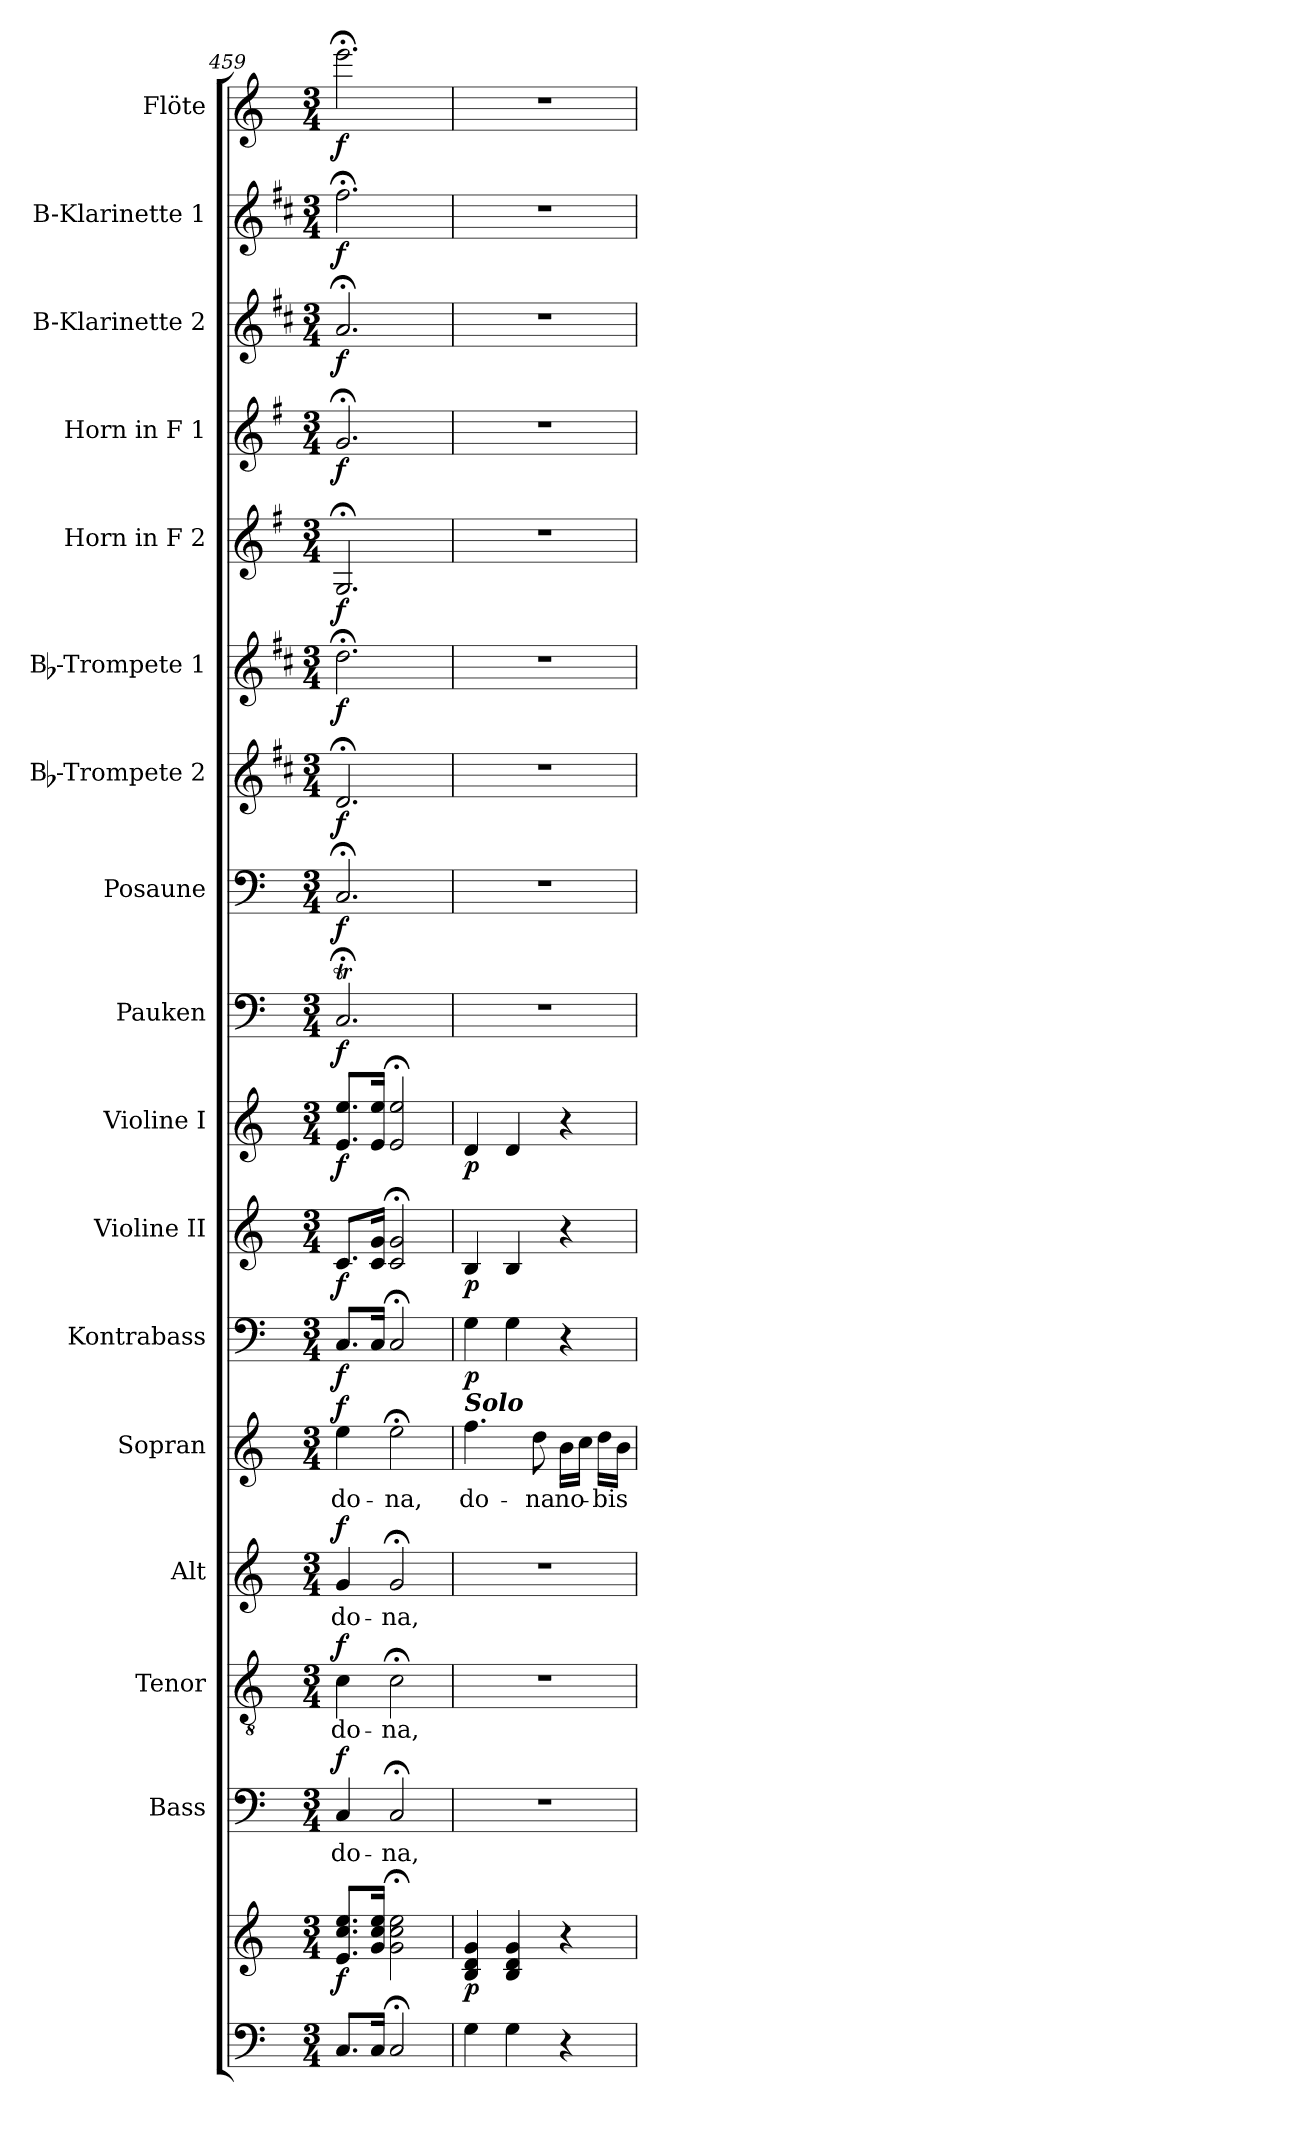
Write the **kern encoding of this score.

**kern	**kern	**dynam	**kern	**text	**dynam	**kern	**text	**dynam	**kern	**text	**dynam	**kern	**text	**dynam	**kern	**dynam	**kern	**dynam	**kern	**dynam	**kern	**dynam	**kern	**dynam	**kern	**dynam	**kern	**dynam	**kern	**dynam	**kern	**dynam	**kern	**dynam	**kern	**dynam	**kern	**dynam
*part17	*part17	*part17	*part16	*part16	*part16	*part15	*part15	*part15	*part14	*part14	*part14	*part13	*part13	*part13	*part12	*part12	*part11	*part11	*part10	*part10	*part9	*part9	*part8	*part8	*part7	*part7	*part6	*part6	*part5	*part5	*part4	*part4	*part3	*part3	*part2	*part2	*part1	*part1
*staff18	*staff17	*staff17/18	*staff16	*staff16	*staff16	*staff15	*staff15	*staff15	*staff14	*staff14	*staff14	*staff13	*staff13	*staff13	*staff12	*staff12	*staff11	*staff11	*staff10	*staff10	*staff9	*staff9	*staff8	*staff8	*staff7	*staff7	*staff6	*staff6	*staff5	*staff5	*staff4	*staff4	*staff3	*staff3	*staff2	*staff2	*staff1	*staff1
*	*	*	*I"Bass	*	*	*I"Tenor	*	*	*I"Alt	*	*	*I"Sopran	*	*	*I"Kontrabass	*	*I"Violine II	*	*I"Violine I	*	*I"Pauken	*	*I"Posaune	*	*I"Bb-Trompete 2	*	*I"Bb-Trompete 1	*	*I"Horn in F 2	*	*I"Horn in F 1	*	*I"B-Klarinette 2	*	*I"B-Klarinette 1	*	*I"Flöte	*
*	*	*	*I'B.	*	*	*I'T.	*	*	*I'A.	*	*	*I'S.	*	*	*I'Kb.	*	*I'Vl. II	*	*I'Vl. I	*	*I'Pk.	*	*I'Pos.	*	*I'Bb Trp. 2	*	*I'Bb Trp. 1	*	*I'Hrn. 2	*	*I'Hrn. 1	*	*I'B Kl. 2	*	*I'B Kl. 1	*	*I'Fl.	*
*clefF4	*clefG2	*	*clefF4	*	*	*clefGv2	*	*	*clefG2	*	*	*clefG2	*	*	*clefF4	*	*clefG2	*	*clefG2	*	*clefF4	*	*clefF4	*	*clefG2	*	*clefG2	*	*clefG2	*	*clefG2	*	*clefG2	*	*clefG2	*	*clefG2	*
*	*	*	*	*	*	*	*	*	*	*	*	*	*	*	*ITrd7c12	*	*	*	*	*	*	*	*	*	*ITrd1c2	*	*ITrd1c2	*	*ITrd4c7	*	*ITrd4c7	*	*ITrd1c2	*	*ITrd1c2	*	*	*
*k[]	*k[]	*	*k[]	*	*	*k[]	*	*	*k[]	*	*	*k[]	*	*	*k[]	*	*k[]	*	*k[]	*	*k[]	*	*k[]	*	*k[]	*	*k[]	*	*k[]	*	*k[]	*	*k[]	*	*k[]	*	*k[]	*
*C:	*C:	*	*C:	*	*	*C:	*	*	*C:	*	*	*C:	*	*	*C:	*	*C:	*	*C:	*	*C:	*	*C:	*	*C:	*	*C:	*	*C:	*	*C:	*	*C:	*	*C:	*	*C:	*
*M3/4	*M3/4	*	*M3/4	*	*	*M3/4	*	*	*M3/4	*	*	*M3/4	*	*	*M3/4	*	*M3/4	*	*M3/4	*	*M3/4	*	*M3/4	*	*M3/4	*	*M3/4	*	*M3/4	*	*M3/4	*	*M3/4	*	*M3/4	*	*M3/4	*
=459	=459	=459	=459	=459	=459	=459	=459	=459	=459	=459	=459	=459	=459	=459	=459	=459	=459	=459	=459	=459	=459	=459	=459	=459	=459	=459	=459	=459	=459	=459	=459	=459	=459	=459	=459	=459	=459	=459
!	!	!LO:DY:b	!	!LO:LY:b	!LO:DY:a	!	!LO:LY:b	!LO:DY:a	!	!LO:LY:b	!LO:DY:a	!	!LO:LY:b	!LO:DY:a	!	!LO:DY:b	!	!LO:DY:b	!	!LO:DY:b	!	!LO:DY:b	!	!LO:DY:b	!	!LO:DY:b	!	!LO:DY:b	!	!LO:DY:b	!	!LO:DY:b	!	!LO:DY:b	!	!LO:DY:b	!	!LO:DY:b
8.C/L	8.e/ 8.cc/ 8.ee/L	f	4C/	do-	f	4c\	do-	f	4g/	do-	f	4ee\	do-	f	8.CC/L	f	8.c/L	f	8.e/ 8.ee/L	f	2.C;<T/	f	2.C;</	f	2.c;</	f	2.cc;<\	f	2.C;</	f	2.c;</	f	2.g;</	f	2.ee;<\	f	2.eee;<\	f
16C/Jk	16g/ 16cc/ 16ee/Jk	.	.	.	.	.	.	.	.	.	.	.	.	.	16CC/Jk	.	16c/ 16g/Jk	.	16e/ 16ee/Jk	.	.	.	.	.	.	.	.	.	.	.	.	.	.	.	.	.	.	.
!	!	!	!	!LO:LY:b	!	!	!LO:LY:b	!	!	!LO:LY:b	!	!	!LO:LY:b	!	!	!	!	!	!	!	!	!	!	!	!	!	!	!	!	!	!	!	!	!	!	!	!	!
2C;</	2g\;< 2cc\;< 2ee\;<	.	2C;</	-na,	.	2c;<\	-na,	.	2g;</	-na,	.	2ee;<\	-na,	.	2CC;</	.	2c/;< 2g/;<	.	2e/;< 2ee/;<	.	.	.	.	.	.	.	.	.	.	.	.	.	.	.	.	.	.	.
=460	=460	=460	=460	=460	=460	=460	=460	=460	=460	=460	=460	=460	=460	=460	=460	=460	=460	=460	=460	=460	=460	=460	=460	=460	=460	=460	=460	=460	=460	=460	=460	=460	=460	=460	=460	=460	=460	=460
!	!	!	!	!	!	!	!	!	!	!	!	!LO:TX:a:Bi:t=Solo	!	!	!	!	!	!	!	!	!	!	!	!	!	!	!	!	!	!	!	!	!	!	!	!	!	!
!	!	!LO:DY:b	!	!	!	!	!	!	!	!	!	!	!LO:LY:b	!	!	!LO:DY:b	!	!LO:DY:b	!	!LO:DY:b	!	!	!	!	!	!	!	!	!	!	!	!	!	!	!	!	!	!
4G\	4B/ 4d/ 4g/	p	2.r	.	.	2.r	.	.	2.r	.	.	4.ff\	do-	.	4GG\	p	4B/	p	4d/	p	2.r	.	2.r	.	2.r	.	2.r	.	2.r	.	2.r	.	2.r	.	2.r	.	2.r	.
4G\	4B/ 4d/ 4g/	.	.	.	.	.	.	.	.	.	.	.	.	.	4GG\	.	4B/	.	4d/	.	.	.	.	.	.	.	.	.	.	.	.	.	.	.	.	.	.	.
!	!	!	!	!	!	!	!	!	!	!	!	!	!LO:LY:b	!	!	!	!	!	!	!	!	!	!	!	!	!	!	!	!	!	!	!	!	!	!	!	!	!
.	.	.	.	.	.	.	.	.	.	.	.	8dd\	-na	.	.	.	.	.	.	.	.	.	.	.	.	.	.	.	.	.	.	.	.	.	.	.	.	.
!	!	!	!	!	!	!	!	!	!	!	!	!	!LO:LY:b	!	!	!	!	!	!	!	!	!	!	!	!	!	!	!	!	!	!	!	!	!	!	!	!	!
4r	4r	.	.	.	.	.	.	.	.	.	.	16b\LL	no-	.	4r	.	4r	.	4r	.	.	.	.	.	.	.	.	.	.	.	.	.	.	.	.	.	.	.
.	.	.	.	.	.	.	.	.	.	.	.	16cc\JJ	.	.	.	.	.	.	.	.	.	.	.	.	.	.	.	.	.	.	.	.	.	.	.	.	.	.
!	!	!	!	!	!	!	!	!	!	!	!	!	!LO:LY:b	!	!	!	!	!	!	!	!	!	!	!	!	!	!	!	!	!	!	!	!	!	!	!	!	!
.	.	.	.	.	.	.	.	.	.	.	.	16dd\LL	-bis	.	.	.	.	.	.	.	.	.	.	.	.	.	.	.	.	.	.	.	.	.	.	.	.	.
.	.	.	.	.	.	.	.	.	.	.	.	16b\JJ	.	.	.	.	.	.	.	.	.	.	.	.	.	.	.	.	.	.	.	.	.	.	.	.	.	.
=	=	=	=	=	=	=	=	=	=	=	=	=	=	=	=	=	=	=	=	=	=	=	=	=	=	=	=	=	=	=	=	=	=	=	=	=	=	=
*-	*-	*-	*-	*-	*-	*-	*-	*-	*-	*-	*-	*-	*-	*-	*-	*-	*-	*-	*-	*-	*-	*-	*-	*-	*-	*-	*-	*-	*-	*-	*-	*-	*-	*-	*-	*-	*-	*-
